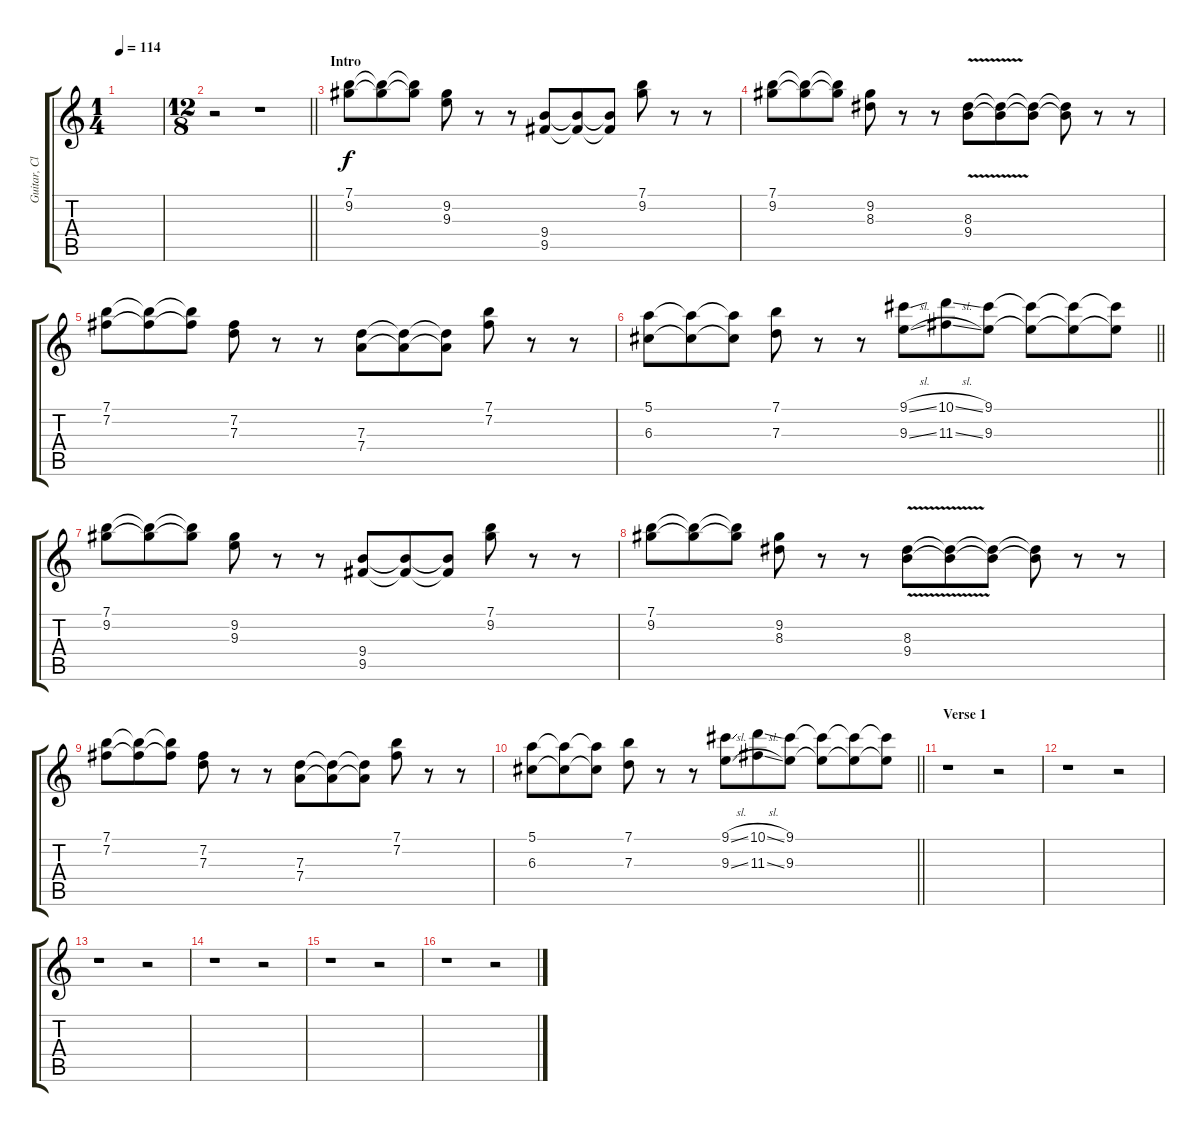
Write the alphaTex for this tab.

\track ("Guitar, Clean 2" "Guitar, Cl") {instrument electricguitarclean}
\staff {score tabs}
\tuning (E4 B3 G3 D3 A2 E2) {hide}
\ts (1 4)
\tempo 114
\clef g2
\ks c
|
\ts (12 8)
\barLineRight lightlight
r.2 r.1 |
\section ("" "Intro")
(7.1 9.2).8 (7.1{t} 9.2{t}).8 (7.1{t} 9.2{t}).8 (9.2 9.3).8 r.8 r.8 (9.4 9.5).8 (9.4{t} 9.5{t}).8 (9.4{t} 9.5{t}).8 (7.1 9.2).8 r.8 r.8 |
(7.1 9.2).8 (7.1{t} 9.2{t}).8 (7.1{t} 9.2{t}).8 (9.2 8.3).8 r.8 r.8 (8.3{v} 9.4{v}).8 (8.3{t} 9.4{t}).8 (8.3{t} 9.4{t}).8 (8.3{t} 9.4{t}).8 r.8 r.8 |
(7.1 7.2).8 (7.1{t} 7.2{t}).8 (7.1{t} 7.2{t}).8 (7.2 7.3).8 r.8 r.8 (7.3 7.4).8 (7.3{t} 7.4{t}).8 (7.3{t} 7.4{t}).8 (7.1 7.2).8 r.8 r.8 |
\barLineRight lightlight
(5.1 6.3).8 (5.1{t} 6.3{t}).8 (5.1{t} 6.3{t}).8 (7.1 7.3).8 r.8 r.8 (9.1{sl} 9.3{sl}).8 (10.1{sl} 11.3{sl}).8 (9.1 9.3).8 (9.1{t} 9.3{t}).8 (9.1{t} 9.3{t}).8 (9.1{t} 9.3{t}).8 |
(7.1 9.2).8 (7.1{t} 9.2{t}).8 (7.1{t} 9.2{t}).8 (9.2 9.3).8 r.8 r.8 (9.4 9.5).8 (9.4{t} 9.5{t}).8 (9.4{t} 9.5{t}).8 (7.1 9.2).8 r.8 r.8 |
(7.1 9.2).8 (7.1{t} 9.2{t}).8 (7.1{t} 9.2{t}).8 (9.2 8.3).8 r.8 r.8 (8.3{v} 9.4{v}).8 (8.3{t} 9.4{t}).8 (8.3{t} 9.4{t}).8 (8.3{t} 9.4{t}).8 r.8 r.8 |
(7.1 7.2).8 (7.1{t} 7.2{t}).8 (7.1{t} 7.2{t}).8 (7.2 7.3).8 r.8 r.8 (7.3 7.4).8 (7.3{t} 7.4{t}).8 (7.3{t} 7.4{t}).8 (7.1 7.2).8 r.8 r.8 |
\barLineRight lightlight
(5.1 6.3).8 (5.1{t} 6.3{t}).8 (5.1{t} 6.3{t}).8 (7.1 7.3).8 r.8 r.8 (9.1{sl} 9.3{sl}).8 (10.1{sl} 11.3{sl}).8 (9.1 9.3).8 (9.1{t} 9.3{t}).8 (9.1{t} 9.3{t}).8 (9.1{t} 9.3{t}).8 |
\section ("" "Verse 1")
r.1 r.2 |
r.1 r.2 |
r.1 r.2 |
r.1 r.2 |
r.1 r.2 |
r.1 r.2
